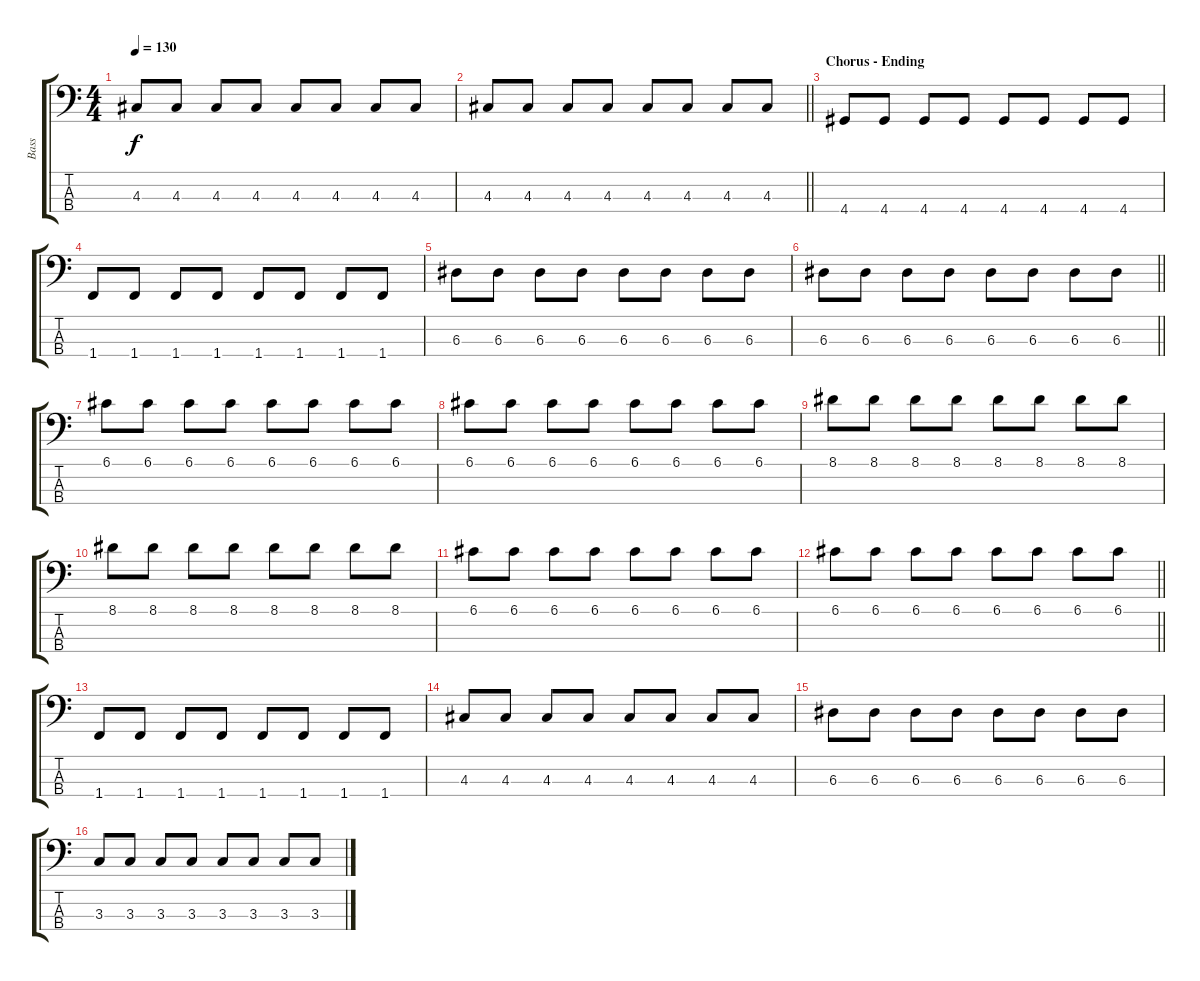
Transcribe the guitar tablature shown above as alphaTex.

\track ("Bass" "Bass") {instrument synthbass1}
\staff {score tabs}
\tuning (G2 D2 A1 E1) {hide}
\ts (4 4)
\tempo 130
\clef f4
\ks c
4.3.8{dy f} 4.3.8 4.3.8 4.3.8 4.3.8 4.3.8 4.3.8 4.3.8 |
\barLineRight lightlight
4.3.8 4.3.8 4.3.8 4.3.8 4.3.8 4.3.8 4.3.8 4.3.8 |
\section ("" "Chorus - Ending")
4.4.8 4.4.8 4.4.8 4.4.8 4.4.8 4.4.8 4.4.8 4.4.8 |
1.4.8 1.4.8 1.4.8 1.4.8 1.4.8 1.4.8 1.4.8 1.4.8 |
6.3.8 6.3.8 6.3.8 6.3.8 6.3.8 6.3.8 6.3.8 6.3.8 |
\barLineRight lightlight
6.3.8 6.3.8 6.3.8 6.3.8 6.3.8 6.3.8 6.3.8 6.3.8 |
6.1.8 6.1.8 6.1.8 6.1.8 6.1.8 6.1.8 6.1.8 6.1.8 |
6.1.8 6.1.8 6.1.8 6.1.8 6.1.8 6.1.8 6.1.8 6.1.8 |
8.1.8 8.1.8 8.1.8 8.1.8 8.1.8 8.1.8 8.1.8 8.1.8 |
8.1.8 8.1.8 8.1.8 8.1.8 8.1.8 8.1.8 8.1.8 8.1.8 |
6.1.8 6.1.8 6.1.8 6.1.8 6.1.8 6.1.8 6.1.8 6.1.8 |
\barLineRight lightlight
6.1.8 6.1.8 6.1.8 6.1.8 6.1.8 6.1.8 6.1.8 6.1.8 |
1.4.8 1.4.8 1.4.8 1.4.8 1.4.8 1.4.8 1.4.8 1.4.8 |
4.3.8 4.3.8 4.3.8 4.3.8 4.3.8 4.3.8 4.3.8 4.3.8 |
6.3.8 6.3.8 6.3.8 6.3.8 6.3.8 6.3.8 6.3.8 6.3.8 |
3.3.8 3.3.8 3.3.8 3.3.8 3.3.8 3.3.8 3.3.8 3.3.8
